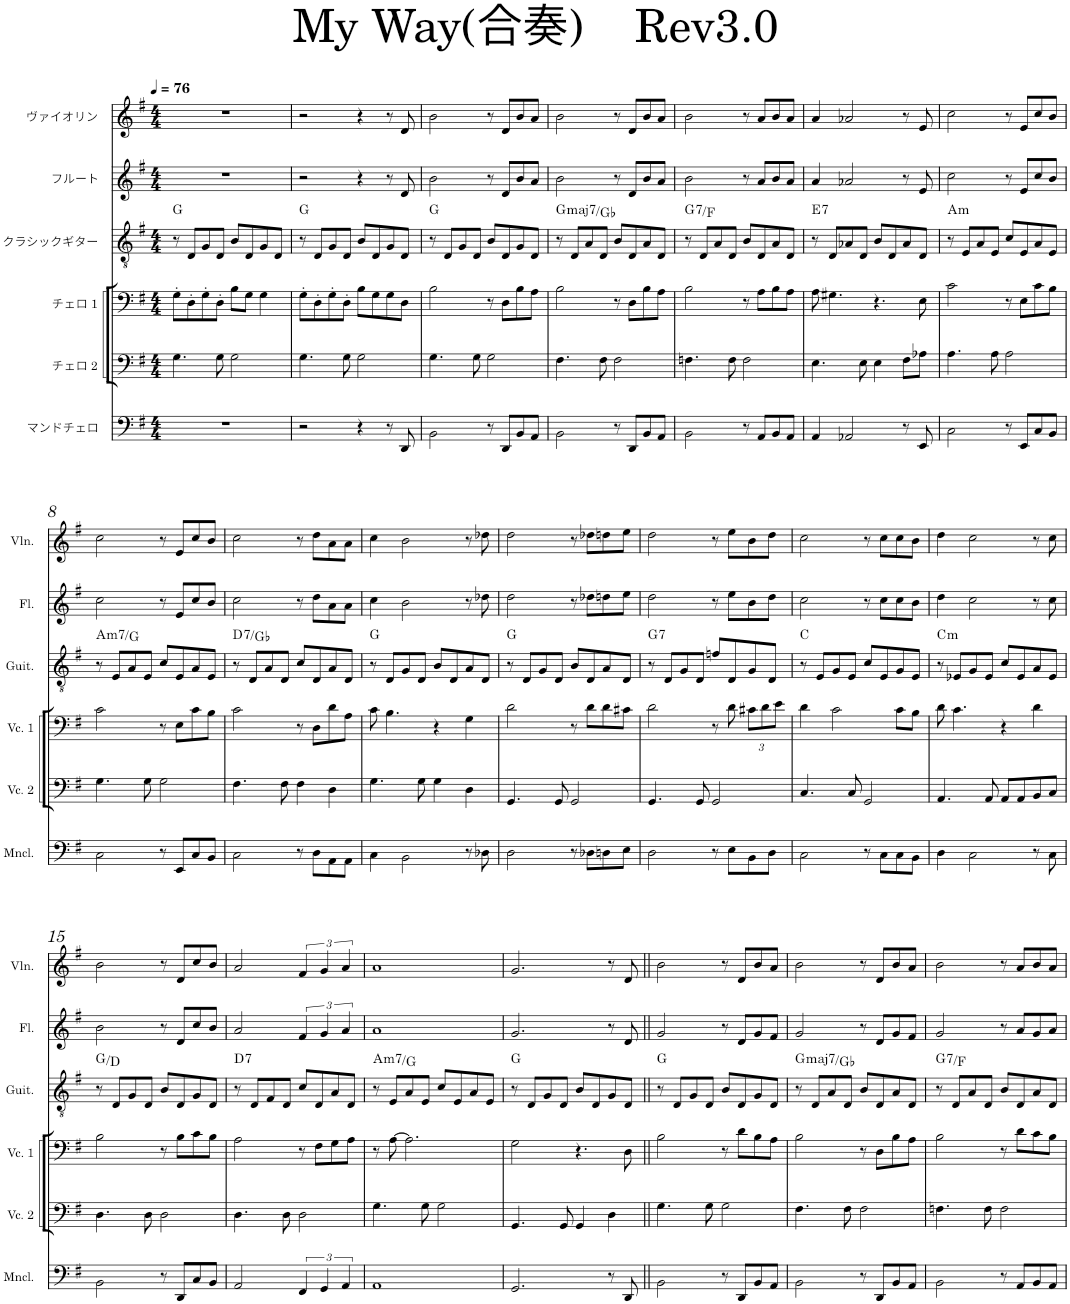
**kern	**kern	**kern	**kern	**harte	**kern	**kern
*part6	*part5	*part4	*part3	*part3	*part2	*part1
*staff6	*staff5	*staff4	*staff3	*	*staff2	*staff1
*I"マンドチェロ	*I"チェロ 2	*I"チェロ 1	*I"クラシックギター	*	*I"フルート	*I"ヴァイオリン
*clefF4	*clefF4	*clefF4	*clefGv2	*	*clefG2	*clefG2
*k[f#]	*k[f#]	*k[f#]	*k[f#]	*	*k[f#]	*k[f#]
*M4/4	*M4/4	*M4/4	*M4/4	*	*M4/4	*M4/4
*MM76	*MM76	*MM76	*MM76	*	*MM76	*MM76
=1	=1	=1	=1	=1	=1	=1
1r	4.G\	8G'\L	8r	G:maj	1r	1r
.	.	8D'\	8D/L	.	.	.
.	.	8G'\	8G/	.	.	.
.	8G\	8D'\J	8D/J	.	.	.
.	2G\	8B\L	8B/L	.	.	.
.	.	8G\J	8D/	.	.	.
.	.	4G\	8G/	.	.	.
.	.	.	8D/J	.	.	.
=2	=2	=2	=2	=2	=2	=2
2r	4.G\	8G'\L	8r	G:maj	2r	2r
.	.	8D'\	8D/L	.	.	.
.	.	8G'\	8G/	.	.	.
.	8G\	8D'\J	8D/J	.	.	.
4r	2G\	8B\L	8B/L	.	4r	4r
.	.	8G\	8D/	.	.	.
8r	.	8G\	8G/	.	8r	8r
8DD/	.	8D\J	8D/J	.	8d/	8d/
=3	=3	=3	=3	=3	=3	=3
2BB\	4.G\	2B\	8r	G:maj	2b\	2b\
.	.	.	8D/L	.	.	.
.	.	.	8G/	.	.	.
.	8G\	.	8D/J	.	.	.
8r	2G\	8r	8B/L	.	8r	8r
8DD/L	.	8D\L	8D/	.	8d/L	8d/L
8BB/	.	8B\	8G/	.	8b/	8b/
8AA/J	.	8A\J	8D/J	.	8a/J	8a/J
=4	=4	=4	=4	=4	=4	=4
!	!	!	!	!LO:H:kt=maj7	!	!
2BB\	4.F#\	2B\	8r	G:maj7/bb8	2b\	2b\
.	.	.	8D/L	.	.	.
.	.	.	8A/	.	.	.
.	8F#\	.	8D/J	.	.	.
8r	2F#\	8r	8B/L	.	8r	8r
8DD/L	.	8D\L	8D/	.	8d/L	8d/L
8BB/	.	8B\	8A/	.	8b/	8b/
8AA/J	.	8A\J	8D/J	.	8a/J	8a/J
=5	=5	=5	=5	=5	=5	=5
!	!	!	!	!LO:H:kt=7	!	!
2BB\	4.Fn\	2B\	8r	G:7/b7	2b\	2b\
.	.	.	8D/L	.	.	.
.	.	.	8A/	.	.	.
.	8F\	.	8D/J	.	.	.
8r	2F\	8r	8B/L	.	8r	8r
8AA/L	.	8A\L	8D/	.	8a/L	8a/L
8BB/	.	8B\	8A/	.	8b/	8b/
8AA/J	.	8A\J	8D/J	.	8a/J	8a/J
=6	=6	=6	=6	=6	=6	=6
!	!	!	!	!LO:H:kt=7	!	!
4AA/	4.E\	8A\	8r	E:7	4a/	4a/
.	.	4.G#X\	8D/L	.	.	.
2AA-X/	.	.	8A-X/	.	2a-X/	2a-X/
.	8E\	.	8D/J	.	.	.
.	4E\	4.r	8B/L	.	.	.
.	.	.	8D/	.	.	.
8r	8F#\L	.	8A-/	.	8r	8r
8EE/	8A-X\J	8E\	8D/J	.	8e/	8e/
=7	=7	=7	=7	=7	=7	=7
!	!	!	!	!LO:H:kt=m	!	!
2C\	4.A\	2c\	8r	A:min	2cc\	2cc\
.	.	.	8E/L	.	.	.
.	.	.	8A/	.	.	.
.	8A\	.	8E/J	.	.	.
8r	2A\	8r	8c/L	.	8r	8r
8EE/L	.	8E\L	8E/	.	8e/L	8e/L
8C/	.	8c\	8A/	.	8cc/	8cc/
8BB/J	.	8B\J	8E/J	.	8b/J	8b/J
!!LO:LB:g=z
=8	=8	=8	=8	=8	=8	=8
!	!	!	!	!LO:H:kt=m7	!	!
2C\	4.G\	2c\	8r	A:min7/b7	2cc\	2cc\
.	.	.	8E/L	.	.	.
.	.	.	8A/	.	.	.
.	8G\	.	8E/J	.	.	.
8r	2G\	8r	8c/L	.	8r	8r
8EE/L	.	8E\L	8E/	.	8e/L	8e/L
8C/	.	8c\	8A/	.	8cc/	8cc/
8BB/J	.	8B\J	8E/J	.	8b/J	8b/J
=9	=9	=9	=9	=9	=9	=9
!	!	!	!	!LO:H:kt=7	!	!
2C\	4.F#\	2c\	8r	D:7/b4	2cc\	2cc\
.	.	.	8D/L	.	.	.
.	.	.	8A/	.	.	.
.	8F#\	.	8D/J	.	.	.
8r	4F#\	8r	8c/L	.	8r	8r
8D\L	.	8D\L	8D/	.	8dd\L	8dd\L
8AA\	4D\	8d\	8A/	.	8a\	8a\
8AA\J	.	8A\J	8D/J	.	8a\J	8a\J
=10	=10	=10	=10	=10	=10	=10
4C\	4.G\	8c\	8r	G:maj	4cc\	4cc\
.	.	4.B\	8D/L	.	.	.
2BB\	.	.	8G/	.	2b\	2b\
.	8G\	.	8D/J	.	.	.
.	4G\	4r	8B/L	.	.	.
.	.	.	8D/	.	.	.
8r	4D\	4G\	8A/	.	8r	8r
8D-X\	.	.	8D/J	.	8dd-X\	8dd-X\
=11	=11	=11	=11	=11	=11	=11
2D\	4.GG/	2d\	8r	G:maj	2dd\	2dd\
.	.	.	8D/L	.	.	.
.	.	.	8G/	.	.	.
.	8GG/	.	8D/J	.	.	.
8r	2GG/	8r	8B/L	.	8r	8r
8D-X\L	.	8d\L	8D/	.	8dd-X\L	8dd-X\L
8Dn\	.	8d\	8A/	.	8ddn\	8ddn\
8E\J	.	8c#X\J	8D/J	.	8ee\J	8ee\J
=12	=12	=12	=12	=12	=12	=12
!	!	!	!	!LO:H:kt=7	!	!
2D\	4.GG/	2d\	8r	G:7	2dd\	2dd\
.	.	.	8D/L	.	.	.
.	.	.	8G/	.	.	.
.	8GG/	.	8D/J	.	.	.
8r	2GG/	8r	8fn/L	.	8r	8r
8E\L	.	8d\	8D/	.	8ee\L	8ee\L
*	*	*Xbrackettup	*	*	*	*
8BB\	.	12c#X\L	8G/	.	8b\	8b\
.	.	12d\	.	.	.	.
8D\J	.	.	8D/J	.	8dd\J	8dd\J
.	.	12e\J	.	.	.	.
=13	=13	=13	=13	=13	=13	=13
2C\	4.C/	4d\	8r	C:maj	2cc\	2cc\
.	.	.	8E/L	.	.	.
.	.	2c\	8G/	.	.	.
.	8C/	.	8E/J	.	.	.
8r	2GG/	.	8c/L	.	8r	8r
8C\L	.	.	8E/	.	8cc\L	8cc\L
8C\	.	8c\L	8G/	.	8cc\	8cc\
8BB\J	.	8B\J	8E/J	.	8b\J	8b\J
=14	=14	=14	=14	=14	=14	=14
!	!	!	!	!LO:H:kt=m	!	!
4D\	4.AA/	8d\	8r	C:min	4dd\	4dd\
.	.	4.c\	8E-X/L	.	.	.
2C\	.	.	8G/	.	2cc\	2cc\
.	8AA/	.	8E-/J	.	.	.
.	8AA/L	4r	8c/L	.	.	.
.	8AA/	.	8E-/	.	.	.
8r	8BB/	4d\	8A/	.	8r	8r
8C\	8C/J	.	8E-/J	.	8cc\	8cc\
!!LO:LB:g=z
=15	=15	=15	=15	=15	=15	=15
2BB\	4.D\	2B\	8r	G:maj/5	2b\	2b\
.	.	.	8D/L	.	.	.
.	.	.	8G/	.	.	.
.	8D\	.	8D/J	.	.	.
8r	2D\	8r	8B/L	.	8r	8r
8DD/L	.	8B\L	8D/	.	8d/L	8d/L
8C/	.	8c\	8G/	.	8cc/	8cc/
8BB/J	.	8B\J	8D/J	.	8b/J	8b/J
=16	=16	=16	=16	=16	=16	=16
!	!	!	!	!LO:H:kt=7	!	!
2AA/	4.D\	2A\	8r	D:7	2a/	2a/
.	.	.	8D/L	.	.	.
.	.	.	8F#/	.	.	.
.	8D\	.	8D/J	.	.	.
6FF#/	2D\	8r	8c/L	.	6f#/	6f#/
.	.	8F#\L	8D/	.	.	.
6GG/	.	.	.	.	6g/	6g/
.	.	8G\	8A/	.	.	.
6AA/	.	.	.	.	6a/	6a/
.	.	8A\J	8D/J	.	.	.
=17	=17	=17	=17	=17	=17	=17
!	!	!	!	!LO:H:kt=m7	!	!
1AA	4.G\	8r	8r	A:min7/b7	1a	1a
.	.	[8A\	8E/L	.	.	.
.	.	2.A\]	8A/	.	.	.
.	8G\	.	8E/J	.	.	.
.	2G\	.	8c/L	.	.	.
.	.	.	8E/	.	.	.
.	.	.	8A/	.	.	.
.	.	.	8E/J	.	.	.
=18	=18	=18	=18	=18	=18	=18
2.GG/	4.GG/	2G\	8r	G:maj	2.g/	2.g/
.	.	.	8D/L	.	.	.
.	.	.	8G/	.	.	.
.	8GG/	.	8D/J	.	.	.
.	4GG/	4.r	8B/L	.	.	.
.	.	.	8D/	.	.	.
8r	4D\	.	8G/	.	8r	8r
8DD/	.	8D\	8D/J	.	8d/	8d/
=19||	=19||	=19||	=19||	=19||	=19||	=19||
2BB\	4.G\	2B\	8r	G:maj	2g/	2b\
.	.	.	8D/L	.	.	.
.	.	.	8G/	.	.	.
.	8G\	.	8D/J	.	.	.
8r	2G\	8r	8B/L	.	8r	8r
8DD/L	.	8d\L	8D/	.	8d/L	8d/L
8BB/	.	8B\	8G/	.	8g/	8b/
8AA/J	.	8A\J	8D/J	.	8f#/J	8a/J
=20	=20	=20	=20	=20	=20	=20
!	!	!	!	!LO:H:kt=maj7	!	!
2BB\	4.F#\	2B\	8r	G:maj7/bb8	2g/	2b\
.	.	.	8D/L	.	.	.
.	.	.	8A/	.	.	.
.	8F#\	.	8D/J	.	.	.
8r	2F#\	8r	8B/L	.	8r	8r
8DD/L	.	8D\L	8D/	.	8d/L	8d/L
8BB/	.	8B\	8A/	.	8g/	8b/
8AA/J	.	8A\J	8D/J	.	8f#/J	8a/J
=21	=21	=21	=21	=21	=21	=21
!	!	!	!	!LO:H:kt=7	!	!
2BB\	4.Fn\	2B\	8r	G:7/b7	2g/	2b\
.	.	.	8D/L	.	.	.
.	.	.	8A/	.	.	.
.	8F\	.	8D/J	.	.	.
8r	2F\	8r	8B/L	.	8r	8r
8AA/L	.	8d\L	8D/	.	8a/L	8a/L
8BB/	.	8c\	8A/	.	8g/	8b/
8AA/J	.	8B\J	8D/J	.	8a/J	8a/J
=	=	=	=	=	=	=
*-	*-	*-	*-	*-	*-	*-
